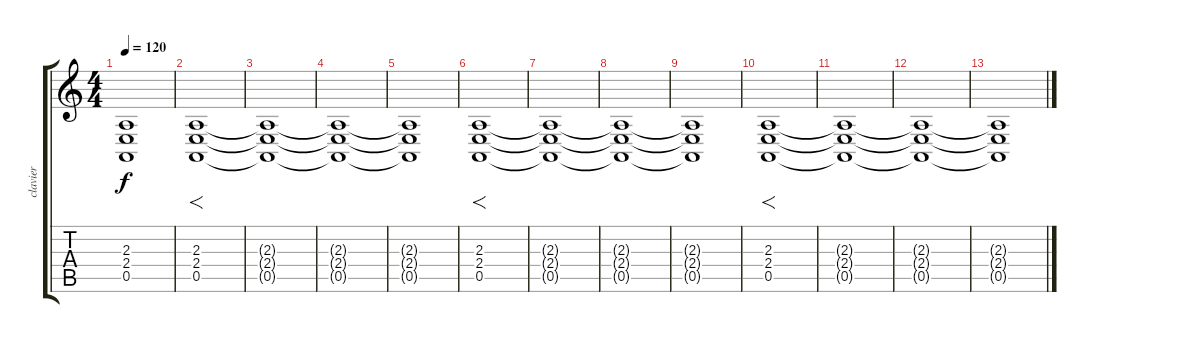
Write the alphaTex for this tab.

\track ("clavier" "clavier") {instrument stringensemble1}
\staff {score tabs}
\tuning (E4 B3 G3 D3 A2 E2) {hide}
\ts (4 4)
\tempo 120
\clef g2
\ks c
(2.3{t} 2.4{t} 0.5{t}).1{dy f} |
(2.3 2.4 0.5).1{f} |
(2.3{t} 2.4{t} 0.5{t}).1 |
(2.3{t} 2.4{t} 0.5{t}).1 |
(2.3{t} 2.4{t} 0.5{t}).1 |
(2.3 2.4 0.5).1{f} |
(2.3{t} 2.4{t} 0.5{t}).1 |
(2.3{t} 2.4{t} 0.5{t}).1 |
(2.3{t} 2.4{t} 0.5{t}).1 |
(2.3 2.4 0.5).1{f} |
(2.3{t} 2.4{t} 0.5{t}).1 |
(2.3{t} 2.4{t} 0.5{t}).1 |
(2.3{t} 2.4{t} 0.5{t}).1
